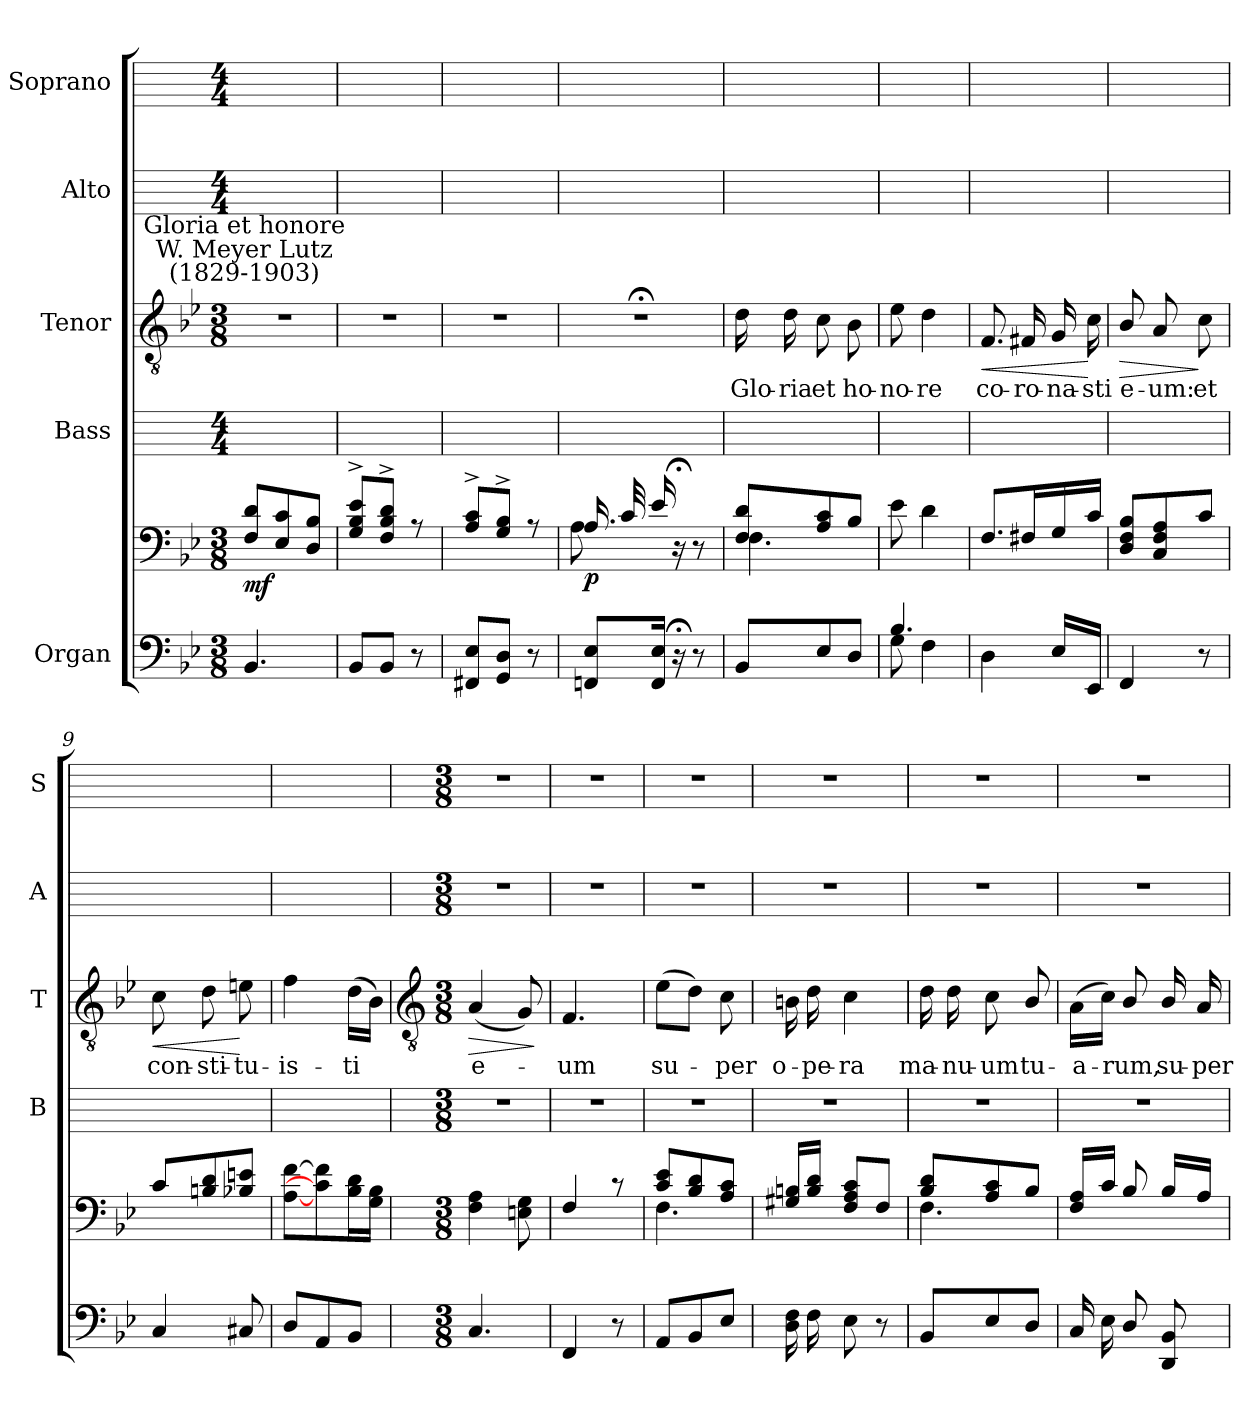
**kern	**kern	**dynam	**kern	**kern	**text	**dynam	**kern	**kern
*part5	*part5	*part5	*part4	*part3	*part3	*part3	*part2	*part1
*staff6	*staff5	*staff5/6	*staff4	*staff3	*staff3	*staff3	*staff2	*staff1
*I"Organ	*	*	*I"Bass	*I"Tenor	*	*	*I"Alto	*I"Soprano
*	*	*	*I'B	*I'T	*	*	*I'A	*I'S
*clefF4	*clefF4	*	*	*clefGv2	*	*	*	*
*k[b-e-]	*k[b-e-]	*	*	*k[b-e-]	*	*	*	*
*B-:	*B-:	*	*	*B-:	*	*	*	*
*M3/8	*M3/8	*	*M4/4	*M3/8	*	*	*M4/4	*M4/4
=1	=1	=1	=1	=1	=1	=1	=1	=1
*	*^	*	*	*	*	*	*	*
!	!	!	!	!	!LO:TX:a:cj:t=W. Meyer Lutz\n(1829-1903)	!	!	!	!
!	!	!	!	!	!LO:TX:a:cj:t=Gloria et honore	!	!	!	!
!	!	!LO:N:vis=1	!LO:DY:b	!	!LO:N:vis=1	!	!	!	!
4.BB-	8F 8dL	4.ryy	mf	4.r	4.r	.	.	4.r	4.r
.	8E- 8c	.	.	.	.	.	.	.	.
.	8D 8B-J	.	.	.	.	.	.	.	.
=2	=2	=2	=2	=2	=2	=2	=2	=2	=2
!	!	!LO:N:vis=1	!	!	!LO:N:vis=1	!	!	!	!
8BB-L	8G^ 8B-^ 8e-^L	4.ryy	.	4.r	4.r	.	.	4.r	4.r
8BB-J	8F^ 8B-^ 8d^J	.	.	.	.	.	.	.	.
8r	8r	.	.	.	.	.	.	.	.
=3	=3	=3	=3	=3	=3	=3	=3	=3	=3
!	!	!LO:N:vis=1	!	!	!LO:N:vis=1	!	!	!	!
8FF#X 8E-L	8A^ 8c^L	4.ryy	.	4.r	4.r	.	.	4.r	4.r
8GG 8DJ	8G^ 8B-^J	.	.	.	.	.	.	.	.
8r	8r	.	.	.	.	.	.	.	.
=4	=4	=4	=4	=4	=4	=4	=4	=4	=4
!	!	!	!LO:DY:b	!	!LO:N:vis=1	!	!	!	!
8FFn 8E-L	16.A/LL	8A\	p	4.r	4.r;<	.	.	4.r	4.r
.	32c/L	.	.	.	.	.	.	.	.
16FF 16E-J	16e-/JJ	4ryy	.	.	.	.	.	.	.
16r;<	16r;<	.	.	.	.	.	.	.	.
8r	8r	.	.	.	.	.	.	.	.
=5	=5	=5	=5	=5	=5	=5	=5	=5	=5
!	!	!	!	!	!	!LO:LY:b	!	!	!
8BB-L	8F/ 8d/L	4.F\	.	4.r	16d	Glo-	.	4.r	4.r
!	!	!	!	!	!	!LO:LY:b	!	!	!
.	.	.	.	.	16d	-ria	.	.	.
!	!	!	!	!	!	!LO:LY:b	!	!	!
8E-	8A/ 8c/	.	.	.	8c	et	.	.	.
!	!	!	!	!	!	!LO:LY:b	!	!	!
8DJ	8B-/J	.	.	.	8B-	ho-	.	.	.
*	*v	*v	*	*	*	*	*	*	*
=6	=6	=6	=6	=6	=6	=6	=6	=6
*^	*	*	*	*	*	*	*	*
!	!	!	!	!	!	!LO:LY:b	!	!	!
4.B-/	8G	8e-\	.	4.r	8e-	-no-	.	4.r	4.r
!	!	!	!	!	!	!LO:LY:b	!	!	!
.	4F	4d\	.	.	4d	-re	.	.	.
=7	=7	=7	=7	=7	=7	=7	=7	=7	=7
*	*	*^	*	*	*	*	*	*	*
!	!	!	!	!	!	!	!LO:LY:b	!LO:HP:b	!	!
*v	*v	*	*	*	*	*	*	*	*	*
4D	8.FL	4.ryy	.	4.r	8.F	co-	<	4.r	4.r
!	!	!	!	!	!	!LO:LY:b	!	!	!
.	16F#XL	.	.	.	16F#X	-ro-	.	.	.
!	!	!	!	!	!	!LO:LY:b	!	!	!
16E-LL	16G	.	.	.	16G	-na-	.	.	.
!	!	!	!	!	!	!LO:LY:b	!	!	!
16EE-JJ	16cJJ	.	.	.	16c	-sti	[	.	.
=8	=8	=8	=8	=8	=8	=8	=8	=8	=8
!	!	!	!	!	!	!LO:LY:b	!LO:HP:b	!	!
4FF	8D 8F 8B-L	4.ryy	.	4.r	8B-/	e-	>	4.r	4.r
!	!	!	!	!	!	!LO:LY:b	!	!	!
.	8C 8F 8A	.	.	.	8A	-um:	.	.	.
!	!	!	!	!	!	!LO:LY:b	!	!	!
8r	8cJ	.	.	.	8c	et	]	.	.
=9	=9	=9	=9	=9	=9	=9	=9	=9	=9
!	!	!	!	!	!	!LO:LY:b	!LO:HP:b	!	!
4C	8cL	4.ryy	.	4.r	8c	con-	<	4.r	4.r
!	!	!	!	!	!	!LO:LY:b	!	!	!
.	8Bn 8d	.	.	.	8d	-sti-	.	.	.
!	!	!	!	!	!	!LO:LY:b	!	!	!
8C#X	8B-X 8enJ	.	.	.	8en	-tu-	[	.	.
=10	=10	=10	=10	=10	=10	=10	=10	=10	=10
!	!	!	!	!	!	!LO:LY:b	!	!	!
8DL	[8A [8fL	8ryy	.	4.r	4f	-is-	.	4.r	4.r
8AA	8c] 8f]	4ryy	.	.	.	.	.	.	.
!	!	!	!	!	!	!LO:LY:b	!	!	!
8BB-J	16B- 16dL	.	.	.	(>16dLL	-ti	.	.	.
.	16G 16B-JJ	.	.	.	16B-JJ)	.	.	.	.
!!LO:LB:g=z
=11	=11	=11	=11	=11	=11	=11	=11	=11	=11
*	*	*	*	*	*clefGv2	*	*	*	*
*M3/8	*M3/8	*	*	*M3/8	*M3/8	*	*	*M3/8	*M3/8
!	!	!LO:N:vis=1	!	!	!	!LO:LY:b	!LO:HP:b	!	!
4.C	4F 4A	4.ryy	.	4.r	(<4A	e-	>	4.r	4.r
.	8En 8G	.	.	.	8G)	.	.	.	.
*	*v	*v	*	*	*	*	*	*	*
.	.	.	.	.	.	]	.	.
=12	=12	=12	=12	=12	=12	=12	=12	=12
*	*^	*	*	*	*	*	*	*
!	!	!LO:N:vis=1	!	!	!	!LO:LY:b	!	!	!
4FF	4F	4.ryy	.	4.r	4.F	um	.	4.r	4.r
8r	8r	.	.	.	.	.	.	.	.
=13	=13	=13	=13	=13	=13	=13	=13	=13	=13
!	!	!	!	!	!	!LO:LY:b	!	!	!
8AAL	8c/ 8e-/L	4.F\	.	4.r	(>8e-L	su-	.	4.r	4.r
8BB-	8B-/ 8d/	.	.	.	8dJ)	.	.	.	.
!	!	!	!	!	!	!LO:LY:b	!	!	!
8E-J	8A/ 8c/J	.	.	.	8c	per	.	.	.
=14	=14	=14	=14	=14	=14	=14	=14	=14	=14
!	!	!LO:N:vis=1	!	!	!	!LO:LY:b	!	!	!
16D 16FLL	16G#X 16BnLL	4.ryy	.	4.r	16Bn	o-	.	4.r	4.r
!	!	!	!	!	!	!LO:LY:b	!	!	!
16F	16B 16dJJ	.	.	.	16d	-pe-	.	.	.
!	!	!	!	!	!	!LO:LY:b	!	!	!
8E-J	8F 8A 8cL	.	.	.	4c	-ra	.	.	.
8r	8FJ	.	.	.	.	.	.	.	.
=15	=15	=15	=15	=15	=15	=15	=15	=15	=15
!	!	!	!	!	!	!LO:LY:b	!	!	!
8BB-L	8B-/ 8d/L	4.F\	.	4.r	16d	ma-	.	4.r	4.r
!	!	!	!	!	!	!LO:LY:b	!	!	!
.	.	.	.	.	16d	-nu-	.	.	.
!	!	!	!	!	!	!LO:LY:b	!	!	!
8E-	8A/ 8c/	.	.	.	8c	-um	.	.	.
!	!	!	!	!	!	!LO:LY:b	!	!	!
8D/J	8B-/J	.	.	.	8B-/	tu-	.	.	.
=16	=16	=16	=16	=16	=16	=16	=16	=16	=16
!	!	!LO:N:vis=1	!	!	!	!LO:LY:b	!	!	!
16CLL	16F 16ALL	4.ryy	.	4.r	(>16ALL	-a-	.	4.r	4.r
16E-	16cJJ	.	.	.	16cJJ)	.	.	.	.
!	!	!	!	!	!	!LO:LY:b	!	!	!
8D/	8B-	.	.	.	8B-/	rum,	.	.	.
!	!	!	!	!	!	!LO:LY:b	!	!	!
8DD 8BB-J	16B-LL	.	.	.	16B-/	su-	.	.	.
!	!	!	!	!	!	!LO:LY:b	!	!	!
.	16AJJ	.	.	.	16A	-per	.	.	.
*	*v	*v	*	*	*	*	*	*	*
=	=	=	=	=	=	=	=	=
*-	*-	*-	*-	*-	*-	*-	*-	*-
